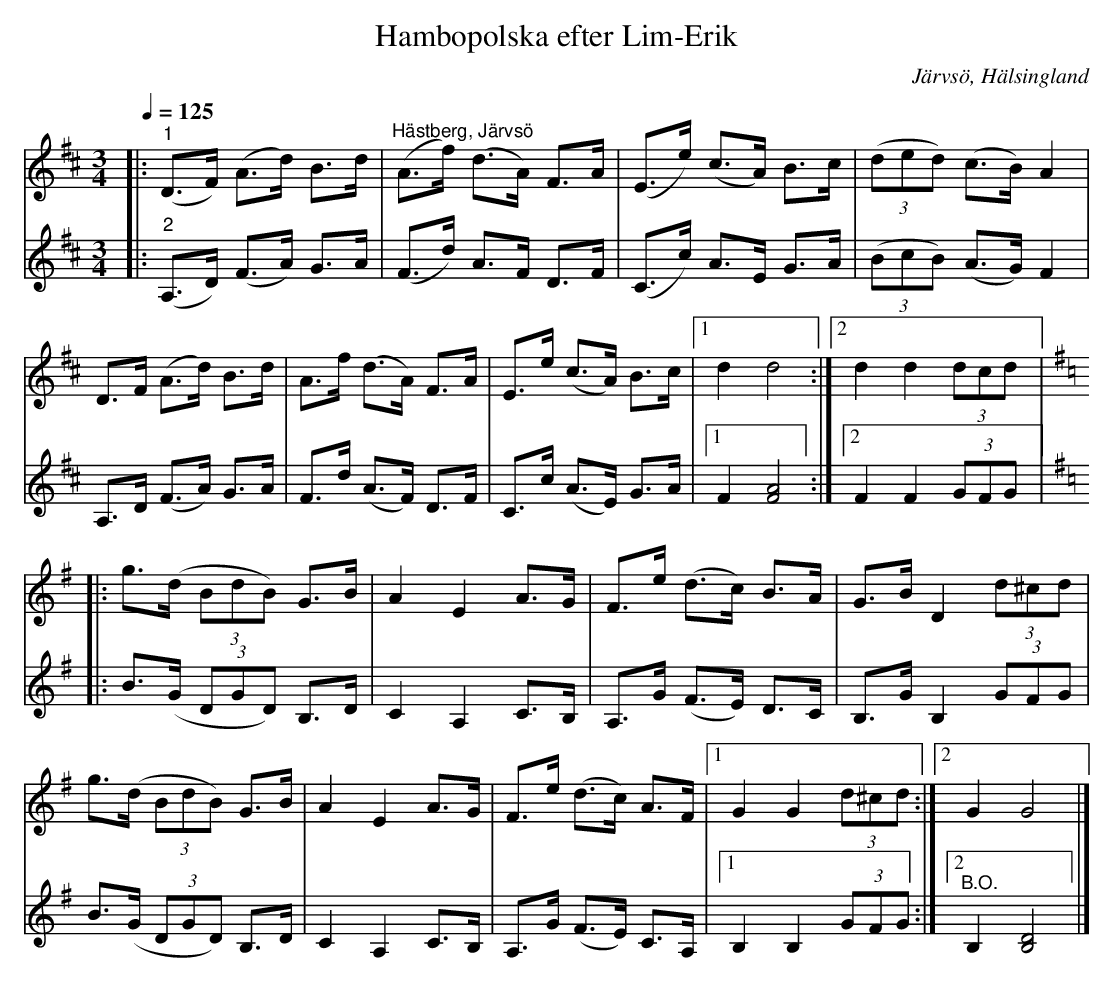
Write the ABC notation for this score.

X:1
T:Hambopolska efter Lim-Erik
O:Järvsö, Hälsingland
L:1/8
Q:1/4=125
M:3/4
K:D
V:1
|:"^1" (D>F) (A>d) B>d |"^Hästberg, Järvsö" (A>f) (d>A) F>A | (E>e) (c>A) B>c | (3(ded) (c>B) A2 |
D>F (A>d) B>d | A>f (d>A) F>A | E>e (c>A) B>c |1 d2 d4 :|2 d2 d2 (3dcd |:
[K:G] g>(d (3BdB) G>B | A2 E2 A>G | F>e (d>c) B>A | G>B D2 (3d^cd |
g>(d (3BdB) G>B | A2 E2 A>G | F>e (d>c) A>F |1 G2 G2 (3d^cd :|2 G2 G4 |]
V:2
|:"^2" (A,>D) (F>A) G>A | (F>d) A>F D>F | (C>c) A>E G>A | (3(BcB) (A>G) F2 |
A,>D (F>A) G>A | F>d (A>F) D>F | C>c (A>E) G>A |1 F2 [FA]4 :|2 F2 F2 (3GFG |:
[K:G] B>(G (3DGD) B,>D | C2 A,2 C>B, | A,>G (F>E) D>C | B,>G B,2 (3GFG |
B>(G (3DGD) B,>D | C2 A,2 C>B, | A,>G (F>E) C>A, |1 B,2 B,2 (3GFG :|2 "^B.O."B,2 [B,D]4 |]
